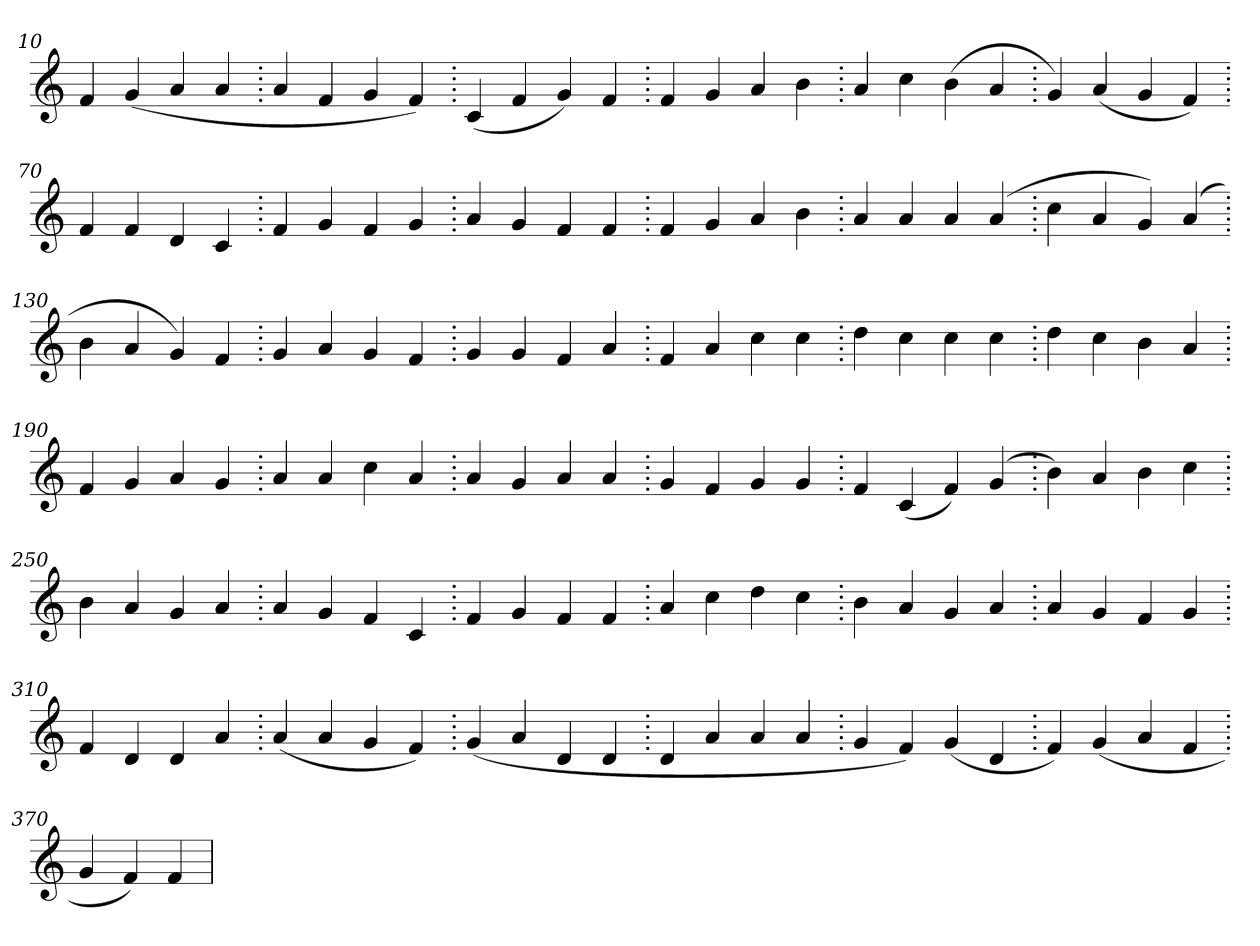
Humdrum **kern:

**kern
*part1
*staff1
*clefG2
=10.
4f
(>4g
4a
4a
=20.
4a
4f
4g
4f)
=30.
(>4c
4f
4g)
4f
=40.
4f
4g
4a
4b
=50.
4a
4cc
(>4b
4a
=60.
4g)
(>4a
4g
4f)
=70.
4f
4f
4d
4c
=80.
4f
4g
4f
4g
=90.
4a
4g
4f
4f
=100.
4f
4g
4a
4b
=110.
4a
4a
4a
(>4a
=120.
4cc
4a
4g)
(>4a
=130.
4b
4a
4g)
4f
=140.
4g
4a
4g
4f
=150.
4g
4g
4f
4a
=160.
4f
4a
4cc
4cc
=170.
4dd
4cc
4cc
4cc
=180.
4dd
4cc
4b
4a
=190.
4f
4g
4a
4g
=200.
4a
4a
4cc
4a
=210.
4a
4g
4a
4a
=220.
4g
4f
4g
4g
=230.
4f
(>4c
4f)
(>4g
=240.
4b)
4a
4b
4cc
=250.
4b
4a
4g
4a
=260.
4a
4g
4f
4c
=270.
4f
4g
4f
4f
=280.
4a
4cc
4dd
4cc
=290.
4b
4a
4g
4a
=300.
4a
4g
4f
4g
=310.
4f
4d
4d
4a
=320.
(>4a
4a
4g
4f)
=330.
(>4g
4a
4d
4d
=340.
4d
4a
4a
4a
=350.
4g
4f)
(>4g
4d
=360.
4f)
(>4g
4a
4f
=370.
4g
4f)
4f
=
*-
